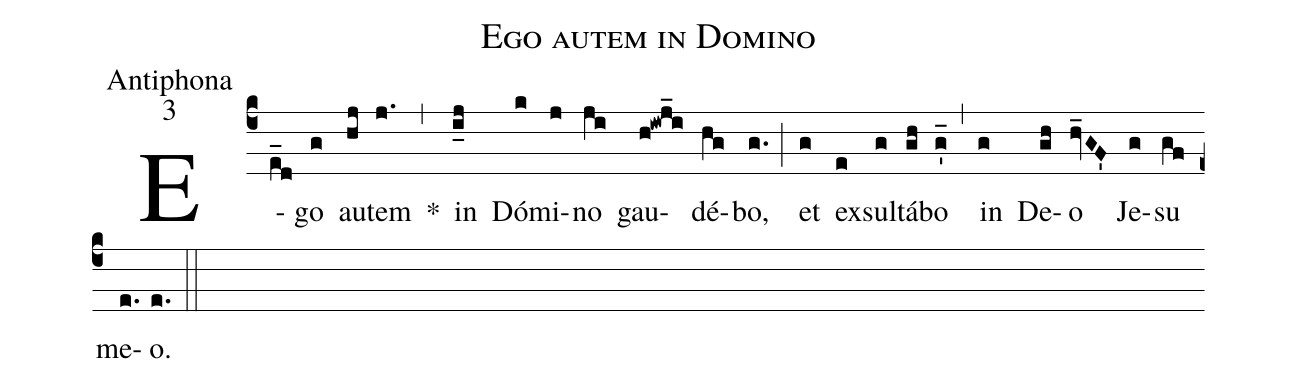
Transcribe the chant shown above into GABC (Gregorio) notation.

name:Ego autem in Domino;
office-part:Antiphona;
mode:3;
%%
(c4) E(e_d)go(g) au(hj)tem(j.) *(,) in(i_j) Dó(k)mi(j)no(ji) gau(h!iwj_i)dé(hg)bo,(g.) (;) et(g) ex(e)sul(g)tá(gh)bo(g'_) (,) in(g) De(gh)o(hv_GF') Je(g)su(gf) me(e.)o.(e.) (::)
